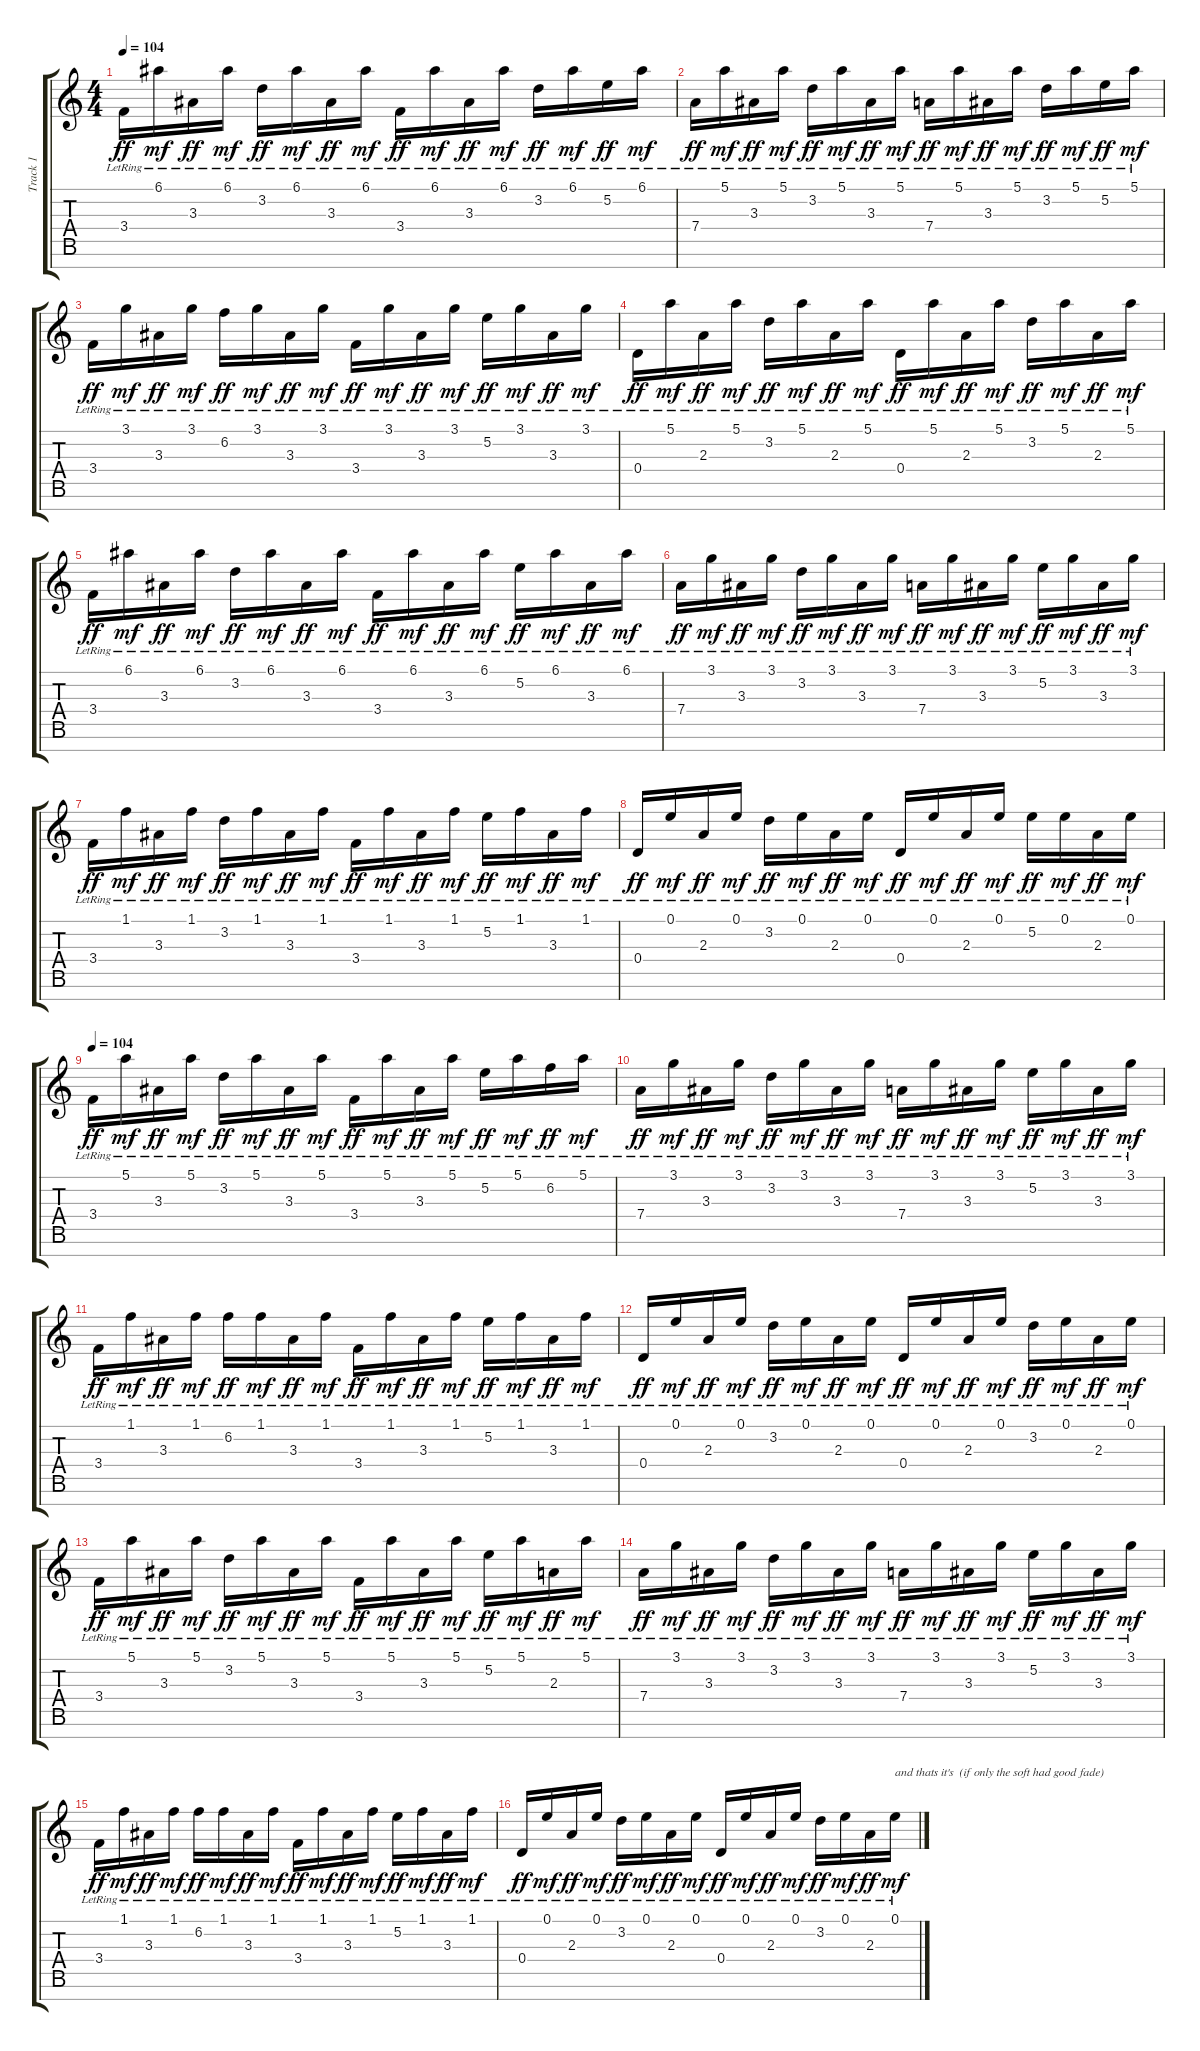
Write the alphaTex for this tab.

\track ("Track 1" "Track 1") {instrument acousticguitarnylon}
\staff {score tabs}
\tuning (E4 B3 G3 D3 A2 E2 B1) {hide}
\ts (4 4)
\tempo 104
\clef g2
\ks c
3.4{lr}.16{dy ff} 6.1{lr}.16{dy mf} 3.3{lr}.16{dy ff} 6.1{lr}.16{dy mf} 3.2{lr}.16{dy ff} 6.1{lr}.16{dy mf} 3.3{lr}.16{dy ff} 6.1{lr}.16{dy mf} 3.4{lr}.16{dy ff} 6.1{lr}.16{dy mf} 3.3{lr}.16{dy ff} 6.1{lr}.16{dy mf} 3.2{lr}.16{dy ff} 6.1{lr}.16{dy mf} 5.2{lr}.16{dy ff} 6.1{lr}.16{dy mf} |
7.4{lr}.16{dy ff} 5.1{lr}.16{dy mf} 3.3{lr}.16{dy ff} 5.1{lr}.16{dy mf} 3.2{lr}.16{dy ff} 5.1{lr}.16{dy mf} 3.3{lr}.16{dy ff} 5.1{lr}.16{dy mf} 7.4{lr}.16{dy ff} 5.1{lr}.16{dy mf} 3.3{lr}.16{dy ff} 5.1{lr}.16{dy mf} 3.2{lr}.16{dy ff} 5.1{lr}.16{dy mf} 5.2{lr}.16{dy ff} 5.1{lr}.16{dy mf} |
3.4{lr}.16{dy ff} 3.1{lr}.16{dy mf} 3.3{lr}.16{dy ff} 3.1{lr}.16{dy mf} 6.2{lr}.16{dy ff} 3.1{lr}.16{dy mf} 3.3{lr}.16{dy ff} 3.1{lr}.16{dy mf} 3.4{lr}.16{dy ff} 3.1{lr}.16{dy mf} 3.3{lr}.16{dy ff} 3.1{lr}.16{dy mf} 5.2{lr}.16{dy ff} 3.1{lr}.16{dy mf} 3.3{lr}.16{dy ff} 3.1{lr}.16{dy mf} |
0.4{lr}.16{dy ff} 5.1{lr}.16{dy mf} 2.3{lr}.16{dy ff} 5.1{lr}.16{dy mf} 3.2{lr}.16{dy ff} 5.1{lr}.16{dy mf} 2.3{lr}.16{dy ff} 5.1{lr}.16{dy mf} 0.4{lr}.16{dy ff} 5.1{lr}.16{dy mf} 2.3{lr}.16{dy ff} 5.1{lr}.16{dy mf} 3.2{lr}.16{dy ff} 5.1{lr}.16{dy mf} 2.3{lr}.16{dy ff} 5.1{lr}.16{dy mf} |
3.4{lr}.16{dy ff} 6.1{lr}.16{dy mf} 3.3{lr}.16{dy ff} 6.1{lr}.16{dy mf} 3.2{lr}.16{dy ff} 6.1{lr}.16{dy mf} 3.3{lr}.16{dy ff} 6.1{lr}.16{dy mf} 3.4{lr}.16{dy ff} 6.1{lr}.16{dy mf} 3.3{lr}.16{dy ff} 6.1{lr}.16{dy mf} 5.2{lr}.16{dy ff} 6.1{lr}.16{dy mf} 3.3{lr}.16{dy ff} 6.1{lr}.16{dy mf} |
7.4{lr}.16{dy ff} 3.1{lr}.16{dy mf} 3.3{lr}.16{dy ff} 3.1{lr}.16{dy mf} 3.2{lr}.16{dy ff} 3.1{lr}.16{dy mf} 3.3{lr}.16{dy ff} 3.1{lr}.16{dy mf} 7.4{lr}.16{dy ff} 3.1{lr}.16{dy mf} 3.3{lr}.16{dy ff} 3.1{lr}.16{dy mf} 5.2{lr}.16{dy ff} 3.1{lr}.16{dy mf} 3.3{lr}.16{dy ff} 3.1{lr}.16{dy mf} |
3.4{lr}.16{dy ff} 1.1{lr}.16{dy mf} 3.3{lr}.16{dy ff} 1.1{lr}.16{dy mf} 3.2{lr}.16{dy ff} 1.1{lr}.16{dy mf} 3.3{lr}.16{dy ff} 1.1{lr}.16{dy mf} 3.4{lr}.16{dy ff} 1.1{lr}.16{dy mf} 3.3{lr}.16{dy ff} 1.1{lr}.16{dy mf} 5.2{lr}.16{dy ff} 1.1{lr}.16{dy mf} 3.3{lr}.16{dy ff} 1.1{lr}.16{dy mf} |
0.4{lr}.16{dy ff} 0.1{lr}.16{dy mf} 2.3{lr}.16{dy ff} 0.1{lr}.16{dy mf} 3.2{lr}.16{dy ff} 0.1{lr}.16{dy mf} 2.3{lr}.16{dy ff} 0.1{lr}.16{dy mf} 0.4{lr}.16{dy ff} 0.1{lr}.16{dy mf} 2.3{lr}.16{dy ff} 0.1{lr}.16{dy mf} 5.2{lr}.16{dy ff} 0.1{lr}.16{dy mf} 2.3{lr}.16{dy ff} 0.1{lr}.16{dy mf} |
\tempo 104
3.4{lr}.16{dy ff volume 8} 5.1{lr}.16{dy mf} 3.3{lr}.16{dy ff} 5.1{lr}.16{dy mf} 3.2{lr}.16{dy ff} 5.1{lr}.16{dy mf} 3.3{lr}.16{dy ff} 5.1{lr}.16{dy mf} 3.4{lr}.16{dy ff} 5.1{lr}.16{dy mf} 3.3{lr}.16{dy ff} 5.1{lr}.16{dy mf} 5.2{lr}.16{dy ff} 5.1{lr}.16{dy mf} 6.2{lr}.16{dy ff} 5.1{lr}.16{dy mf} |
7.4{lr}.16{dy ff} 3.1{lr}.16{dy mf volume 6} 3.3{lr}.16{dy ff} 3.1{lr}.16{dy mf} 3.2{lr}.16{dy ff} 3.1{lr}.16{dy mf} 3.3{lr}.16{dy ff} 3.1{lr}.16{dy mf} 7.4{lr}.16{dy ff} 3.1{lr}.16{dy mf} 3.3{lr}.16{dy ff} 3.1{lr}.16{dy mf} 5.2{lr}.16{dy ff} 3.1{lr}.16{dy mf} 3.3{lr}.16{dy ff} 3.1{lr}.16{dy mf} |
3.4{lr}.16{dy ff} 1.1{lr}.16{dy mf volume 4} 3.3{lr}.16{dy ff} 1.1{lr}.16{dy mf} 6.2{lr}.16{dy ff} 1.1{lr}.16{dy mf} 3.3{lr}.16{dy ff} 1.1{lr}.16{dy mf} 3.4{lr}.16{dy ff} 1.1{lr}.16{dy mf} 3.3{lr}.16{dy ff} 1.1{lr}.16{dy mf} 5.2{lr}.16{dy ff} 1.1{lr}.16{dy mf} 3.3{lr}.16{dy ff} 1.1{lr}.16{dy mf} |
0.4{lr}.16{dy ff volume 3} 0.1{lr}.16{dy mf} 2.3{lr}.16{dy ff} 0.1{lr}.16{dy mf} 3.2{lr}.16{dy ff} 0.1{lr}.16{dy mf} 2.3{lr}.16{dy ff} 0.1{lr}.16{dy mf} 0.4{lr}.16{dy ff} 0.1{lr}.16{dy mf} 2.3{lr}.16{dy ff} 0.1{lr}.16{dy mf} 3.2{lr}.16{dy ff} 0.1{lr}.16{dy mf} 2.3{lr}.16{dy ff} 0.1{lr}.16{dy mf} |
3.4{lr}.16{dy ff} 5.1{lr}.16{dy mf} 3.3{lr}.16{dy ff} 5.1{lr}.16{dy mf} 3.2{lr}.16{dy ff} 5.1{lr}.16{dy mf} 3.3{lr}.16{dy ff} 5.1{lr}.16{dy mf} 3.4{lr}.16{dy ff} 5.1{lr}.16{dy mf} 3.3{lr}.16{dy ff} 5.1{lr}.16{dy mf} 5.2{lr}.16{dy ff} 5.1{lr}.16{dy mf} 2.3{lr}.16{dy ff} 5.1{lr}.16{dy mf} |
7.4{lr}.16{dy ff volume 3} 3.1{lr}.16{dy mf} 3.3{lr}.16{dy ff} 3.1{lr}.16{dy mf} 3.2{lr}.16{dy ff} 3.1{lr}.16{dy mf} 3.3{lr}.16{dy ff} 3.1{lr}.16{dy mf} 7.4{lr}.16{dy ff} 3.1{lr}.16{dy mf} 3.3{lr}.16{dy ff} 3.1{lr}.16{dy mf} 5.2{lr}.16{dy ff} 3.1{lr}.16{dy mf} 3.3{lr}.16{dy ff} 3.1{lr}.16{dy mf} |
3.4{lr}.16{dy ff volume 2} 1.1{lr}.16{dy mf} 3.3{lr}.16{dy ff} 1.1{lr}.16{dy mf} 6.2{lr}.16{dy ff} 1.1{lr}.16{dy mf} 3.3{lr}.16{dy ff} 1.1{lr}.16{dy mf} 3.4{lr}.16{dy ff} 1.1{lr}.16{dy mf} 3.3{lr}.16{dy ff} 1.1{lr}.16{dy mf} 5.2{lr}.16{dy ff} 1.1{lr}.16{dy mf} 3.3{lr}.16{dy ff} 1.1{lr}.16{dy mf} |
0.4{lr}.16{dy ff volume 0} 0.1{lr}.16{dy mf} 2.3{lr}.16{dy ff} 0.1{lr}.16{dy mf} 3.2{lr}.16{dy ff} 0.1{lr}.16{dy mf} 2.3{lr}.16{dy ff} 0.1{lr}.16{dy mf} 0.4{lr}.16{dy ff} 0.1{lr}.16{dy mf} 2.3{lr}.16{dy ff} 0.1{lr}.16{dy mf} 3.2{lr}.16{dy ff} 0.1{lr}.16{dy mf} 2.3{lr}.16{dy ff} 0.1{lr}.16{txt "and thats it's  (if only the soft had good fade)" dy mf}
